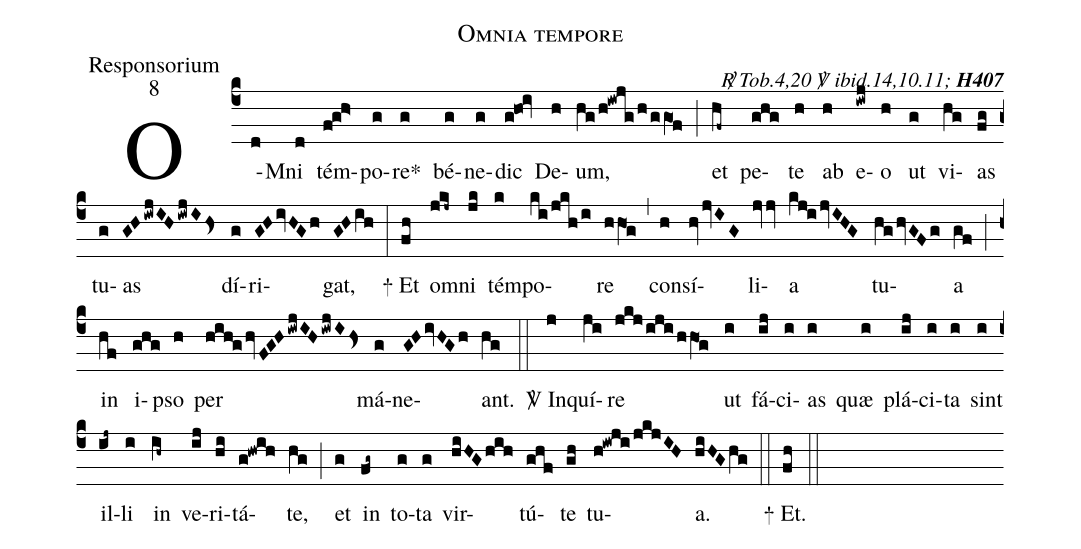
name:Omnia tempore;
office-part:Responsorium;
mode:8;
commentary:{\itshape\mdseries \Rbar\  Tob.4,20 \Vbar\  ibid.14,10.11;\/} {\bfseries H407};
%%
(c4) O(d)Mni(d) tém(f!g!h>)po(g)re<sp>*</sp>(g) bé(g)ne(g)dic(g!ho0!iv) De(h)um,(hg/h!iwjg/h/ggO1f) (;)
et(hf~) pe(ghg)te(h) ab(h) e(iwj)o(h) ut(g) vi(hg)as(fg) tu(g)as(GHiwjIHiwjIHs>) dí(g)ri(GHivHGh)gat,(GHih) (:)
<sp>+</sp> Et(fh) o(jkj~)mni(jk) tém(k)po(ki/jkh/i)re(hhO1g) (,)
con(h)sí(hvjvIG)li(jvv)a(kj@ijvIHG) tu(hghvGFg)a(gf) (;)
in(hf) i(ghg)pso(h) per(hih@ghvFGHiwjIHiwjIHs>) má(g)ne(GHivHGh)ant.(hg) (::)
<sp>V/</sp> In(j)quí(ji)re(jkj/iji/hhO1g) ut(i) fá(ij)ci(i)as(i) quæ(i) plá(ij)ci(i)ta(i) sint(i) il(ij~)li(i) in(ih~) ve(ij)ri(hi)tá(g!hwih)te,(hg) (;)
et(g) in(fg~) to(g)ta(g) vir(hiHGhih)tú(ghf)te(gh) tu(h!iwji/jkjIH)a.(hiHGhg) (::)
<sp>+</sp> Et.(fh)  (::)
